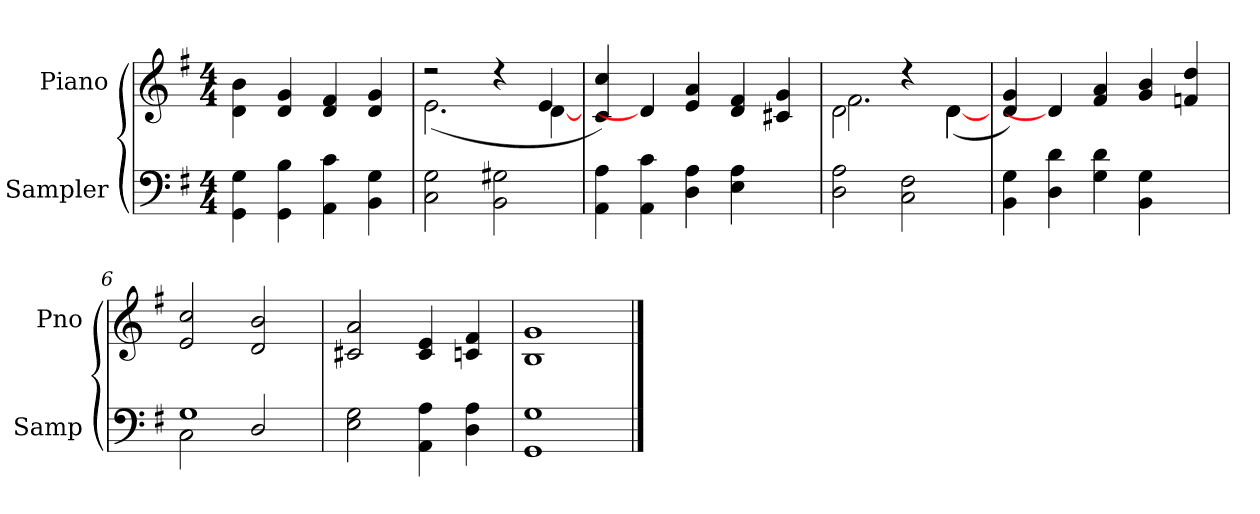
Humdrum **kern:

**kern	**kern
*part2	*part1
*staff2	*staff1
*I"Sampler	*I"Piano
*I'Samp	*I'Pno
*clefF4	*clefG2
*k[f#]	*k[f#]
*G:	*G:
*M4/4	*M4/4
=1	=1
4GG\ 4G\	4d\ 4b\
4GG 4B	4d 4g
4AA 4c	4d 4f#
4BB 4G	4d 4g
=2	=2
*	*^
2C 2G	2r	(2.e
2BB 2G#X	4r	.
.	4e/	[4d
*	*v	*v
=3	=3
4AA 4A	4c 4cc)
4AA 4c	4d]
4D 4A	4e 4a
4E 4A	4d 4f#
4ryy	4c#X 4g
=4	=4
*	*^
2D 2A	2d\	2.f#
2C 2F#	4r	.
.	4d\	([4d
*	*v	*v
=5	=5
4BB 4G	4d 4g)
4D 4d	4d]
4G 4d	4f# 4a
4BB 4G	4g 4b
4ryy	4fn 4dd
=6	=6
*^	*
2C\	1G	2e 2cc
2D	.	2d 2b
*v	*v	*
=7	=7
2E 2G	2c#X 2a
4AA 4A	4c# 4e
4D 4A	4cn 4f#
=8	=8
1GG 1G	1B 1g
==	==
*-	*-
